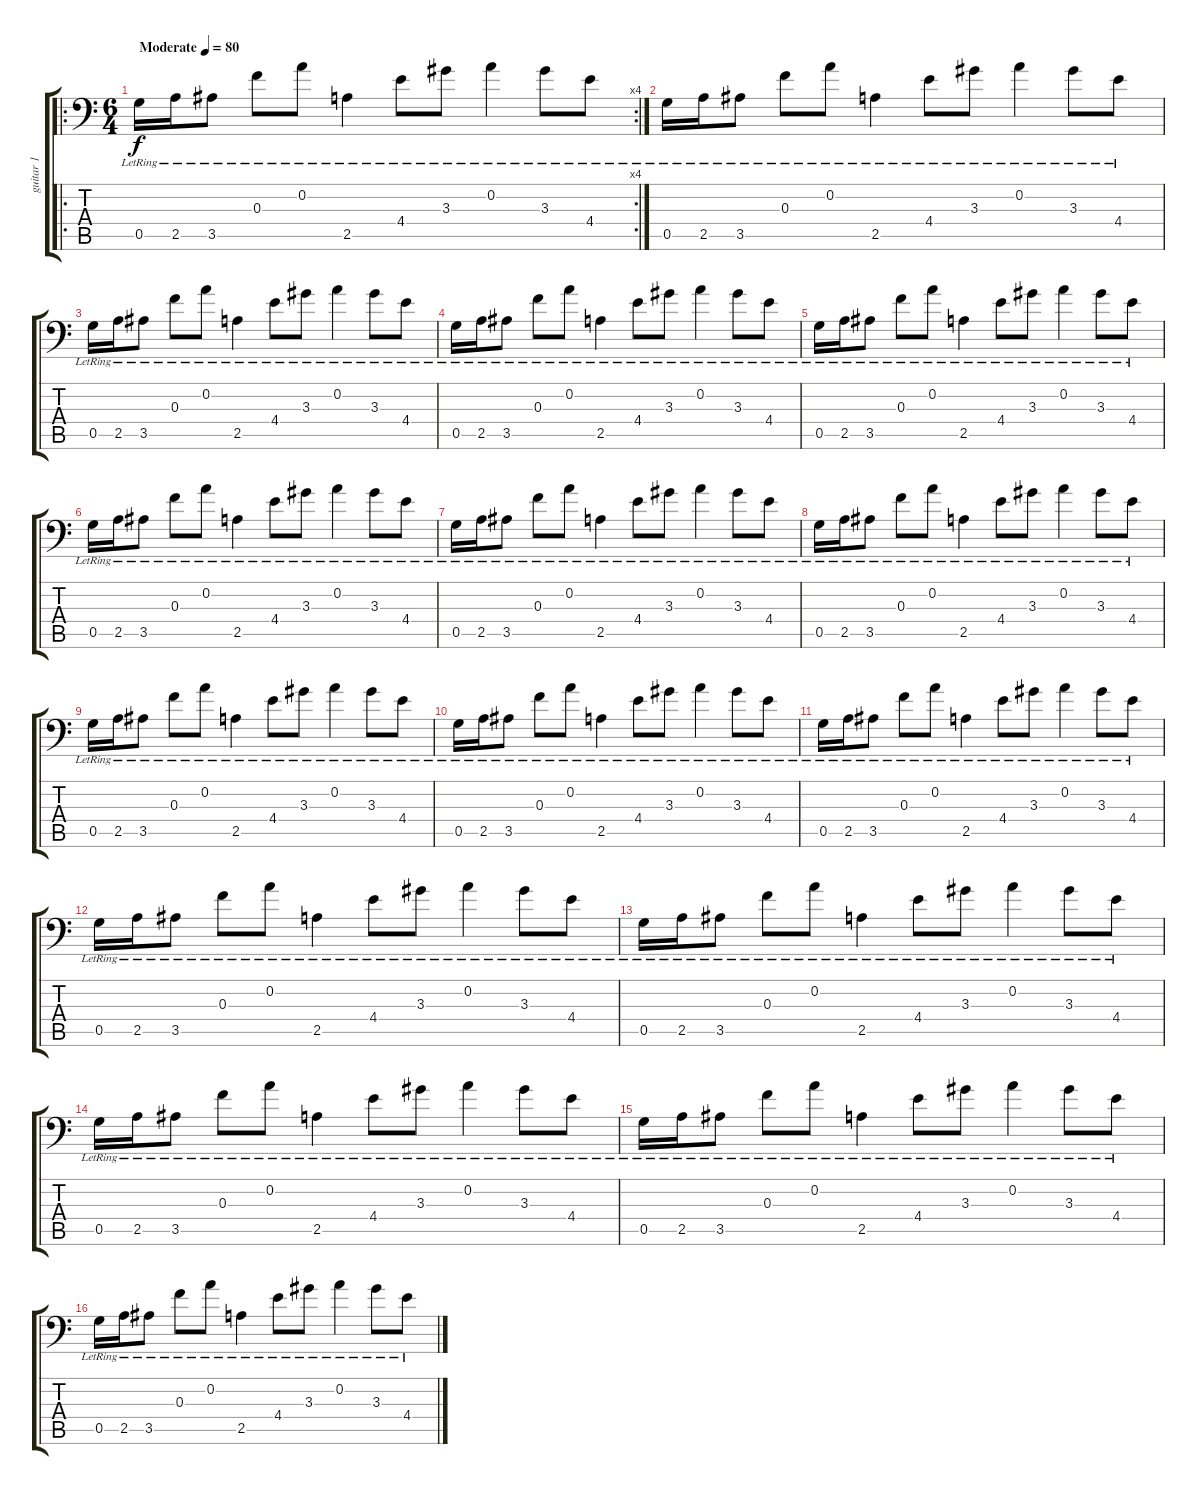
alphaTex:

\track ("guitar 1" "guitar 1") {instrument electricguitarjazz}
\staff {score tabs}
\tuning (D4 A3 F3 C3 G2 A1) {hide}
\ro
\rc 4
\ts (6 4)
\tempo (80 "Moderate")
\clef f4
\ks c
0.5{lr}.16{dy f instrument electricguitarjazz} 2.5{lr}.16 3.5{lr}.8 0.3{lr}.8 0.2{lr}.8 2.5{lr}.4 4.4{lr}.8 3.3{lr}.8 0.2{lr}.4 3.3{lr}.8 4.4{lr}.8 |
0.5{lr}.16 2.5{lr}.16 3.5{lr}.8 0.3{lr}.8 0.2{lr}.8 2.5{lr}.4 4.4{lr}.8 3.3{lr}.8 0.2{lr}.4 3.3{lr}.8 4.4{lr}.8 |
0.5{lr}.16 2.5{lr}.16 3.5{lr}.8 0.3{lr}.8 0.2{lr}.8 2.5{lr}.4 4.4{lr}.8 3.3{lr}.8 0.2{lr}.4 3.3{lr}.8 4.4{lr}.8 |
0.5{lr}.16 2.5{lr}.16 3.5{lr}.8 0.3{lr}.8 0.2{lr}.8 2.5{lr}.4 4.4{lr}.8 3.3{lr}.8 0.2{lr}.4 3.3{lr}.8 4.4{lr}.8 |
0.5{lr}.16 2.5{lr}.16 3.5{lr}.8 0.3{lr}.8 0.2{lr}.8 2.5{lr}.4 4.4{lr}.8 3.3{lr}.8 0.2{lr}.4 3.3{lr}.8 4.4{lr}.8 |
0.5{lr}.16 2.5{lr}.16 3.5{lr}.8 0.3{lr}.8 0.2{lr}.8 2.5{lr}.4 4.4{lr}.8 3.3{lr}.8 0.2{lr}.4 3.3{lr}.8 4.4{lr}.8 |
0.5{lr}.16 2.5{lr}.16 3.5{lr}.8 0.3{lr}.8 0.2{lr}.8 2.5{lr}.4 4.4{lr}.8 3.3{lr}.8 0.2{lr}.4 3.3{lr}.8 4.4{lr}.8 |
0.5{lr}.16 2.5{lr}.16 3.5{lr}.8 0.3{lr}.8 0.2{lr}.8 2.5{lr}.4 4.4{lr}.8 3.3{lr}.8 0.2{lr}.4 3.3{lr}.8 4.4{lr}.8 |
0.5{lr}.16 2.5{lr}.16 3.5{lr}.8 0.3{lr}.8 0.2{lr}.8 2.5{lr}.4 4.4{lr}.8 3.3{lr}.8 0.2{lr}.4 3.3{lr}.8 4.4{lr}.8 |
0.5{lr}.16 2.5{lr}.16 3.5{lr}.8 0.3{lr}.8 0.2{lr}.8 2.5{lr}.4 4.4{lr}.8 3.3{lr}.8 0.2{lr}.4 3.3{lr}.8 4.4{lr}.8 |
0.5{lr}.16 2.5{lr}.16 3.5{lr}.8 0.3{lr}.8 0.2{lr}.8 2.5{lr}.4 4.4{lr}.8 3.3{lr}.8 0.2{lr}.4 3.3{lr}.8 4.4{lr}.8 |
0.5{lr}.16 2.5{lr}.16 3.5{lr}.8 0.3{lr}.8 0.2{lr}.8 2.5{lr}.4 4.4{lr}.8 3.3{lr}.8 0.2{lr}.4 3.3{lr}.8 4.4{lr}.8 |
0.5{lr}.16 2.5{lr}.16 3.5{lr}.8 0.3{lr}.8 0.2{lr}.8 2.5{lr}.4 4.4{lr}.8 3.3{lr}.8 0.2{lr}.4 3.3{lr}.8 4.4{lr}.8 |
0.5{lr}.16 2.5{lr}.16 3.5{lr}.8 0.3{lr}.8 0.2{lr}.8 2.5{lr}.4 4.4{lr}.8 3.3{lr}.8 0.2{lr}.4 3.3{lr}.8 4.4{lr}.8 |
0.5{lr}.16 2.5{lr}.16 3.5{lr}.8 0.3{lr}.8 0.2{lr}.8 2.5{lr}.4 4.4{lr}.8 3.3{lr}.8 0.2{lr}.4 3.3{lr}.8 4.4{lr}.8 |
0.5{lr}.16 2.5{lr}.16 3.5{lr}.8 0.3{lr}.8 0.2{lr}.8 2.5{lr}.4 4.4{lr}.8 3.3{lr}.8 0.2{lr}.4 3.3{lr}.8 4.4{lr}.8
